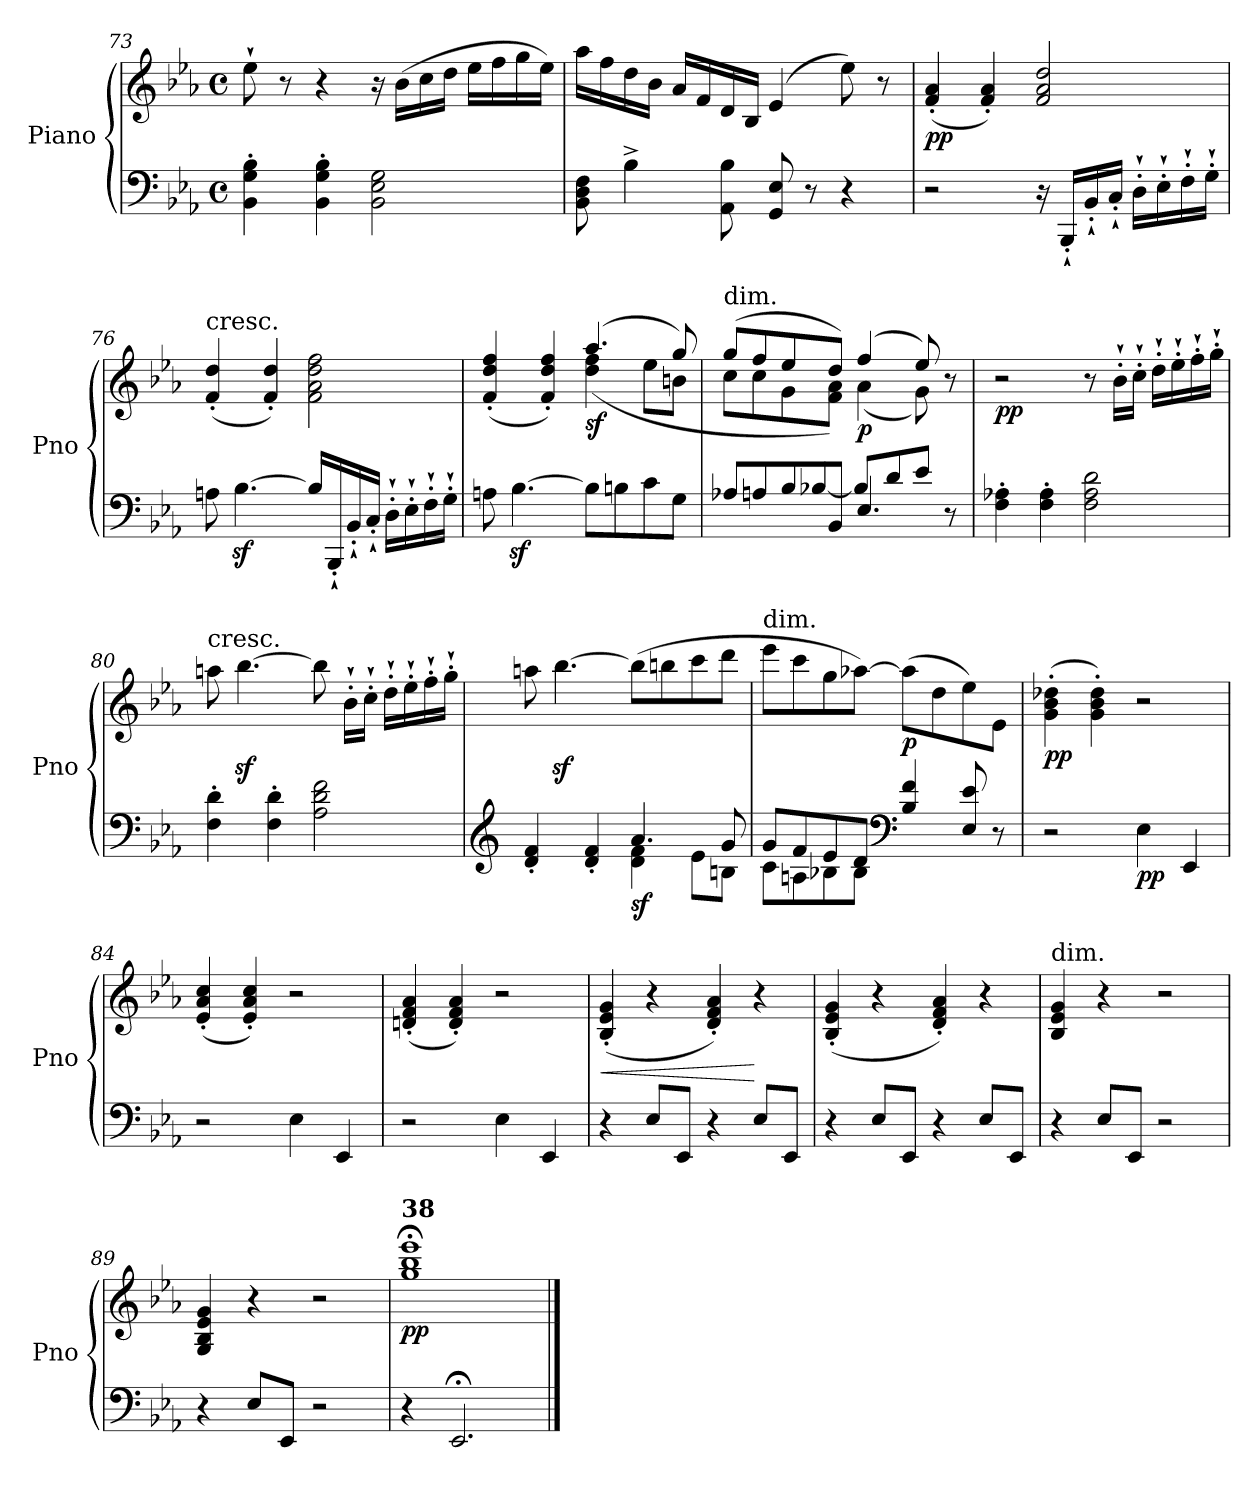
**kern	**kern	**dynam
*part1	*part1	*part1
*staff2	*staff1	*staff1/2
*I"Piano	*	*
*I'Pno	*	*
!!LO:LB:g=z
*clefF4	*clefG2	*
*k[b-e-a-]	*k[b-e-a-]	*
*E-:	*E-:	*
*M4/4	*M4/4	*
*met(c)	*met(c)	*
=73	=73	=73
4BB-\' 4G\' 4B-\'	8ee-`\	.
.	8r	.
4BB-\' 4G\' 4B-\'	4r	.
2BB-\ 2E-\ 2G\	16r	.
.	(>16b-\LL	.
.	16cc\	.
.	16dd\JJ	.
.	16ee-\LL	.
.	16ff\	.
.	16gg\	.
.	16ee-\JJ)	.
=74	=74	=74
8BB-\ 8D\ 8F\	16aa-\LL	.
.	16ff\	.
4B-^\	16dd\	.
.	16b-\JJ	.
.	16a-/LL	.
.	16f/	.
8AA-\ 8B-\	16d/	.
.	16B-/JJ	.
8GG/ 8E-/	(>4e-/	.
8r	.	.
4r	8ee-\)	.
.	8r	.
=75	=75	=75
!	!	!LO:DY:b
2r	(<4f/' 4a-/'	pp
.	4f/' 4a-/')	.
16r	2f/ 2a-/ 2dd/	.
16BBB-'`/LL	.	.
16BB-'`/	.	.
16C'`/JJ	.	.
16D'`\LL	.	.
16E-'`\	.	.
16F'`\	.	.
16G'`\JJ	.	.
=76	=76	=76
!	!LO:TX:a:t=cresc.	!
8An\	(<4f/' 4dd/'	.
[4.B-z<\	.	.
.	4f/' 4dd/')	.
16B-/LL]	2f\ 2a-\ 2dd\ 2ff\	.
16BBB-'`/	.	.
16BB-'`/	.	.
16C'`/JJ	.	.
16D'`\LL	.	.
16E-'`\	.	.
16F'`\	.	.
16G'`\JJ	.	.
!!LO:LB:g=z
=77	=77	=77
*	*^	*
8An\	(>4f/' 4dd/' 4ff/'	2ryy	.
[4.B-z<\	.	.	.
.	4f/' 4dd/' 4ff/')	.	.
!	!	!	!LO:DY:b
8B-\L]	(>4.aa-/	(<4dd\ 4ff\	sf
8Bn\	.	.	.
8c\	.	8ee-\L	.
8G\J	8gg/)	8bn\J	.
=78	=78	=78	=78
*^	*	*	*
!	!	!LO:TX:a:t=dim.	!	!
8A-X/L	4ryy	(>8gg/L	8cc\L	.
8An/	.	8ff/	8cc\	.
8B-/	[4B-X/	8ee-/	8g\	.
8BB-/J	.	8dd/J)	8f\ 8a-\J)	.
!	!	!	!	!LO:DY:b
4.E-/	8B-/L]	(>4ff/	(<4a-\	p
.	8d/	.	.	.
.	8e-/J	8ee-/)	8g\)	.
8r	8ryy	8r	8ryy	.
=79	=79	=79	=79	=79
!	!	!	!	!LO:DY:b
*v	*v	*	*	*
*	*v	*v	*
4F\' 4A-X\'	2r	pp
4F\' 4A-\'	.	.
2F\ 2A-\ 2d\	8r	.
.	16b-'`\LL	.
.	16cc'`\JJ	.
.	16dd'`\LL	.
.	16ee-'`\	.
.	16ff'`\	.
.	16gg'`\JJ	.
=80	=80	=80
!	!LO:TX:a:t=cresc.	!
4F\' 4d\'	8aan\	.
.	[4.bb-z<\	.
4F\' 4d\'	.	.
2A-\ 2d\ 2f\	8bb-\]	.
.	16b-'`\LL	.
.	16cc'`\JJ	.
.	16dd'`\LL	.
.	16ee-'`\	.
.	16ff'`\	.
.	16gg'`\JJ	.
!!LO:LB:g=z
=81	=81	=81
*clefG2	*	*
*^	*	*
4d/' 4f/'	2ryy	8aan\	.
.	.	[4.bb-z<\	.
4d/' 4f/'	.	.	.
!	!	!	!LO:DY:b=2
4.a-/	4d\ 4f\	(>8bb-\L]	sf
.	.	8bbn\	.
.	8e-\L	8ccc\	.
8g/	8Bn\J	8ddd\J	.
=82	=82	=82	=82
!	!	!LO:TX:a:t=dim.	!
8g/L	8c\L	8eee-\L	.
8f/	8An\	8ccc\	.
8e-/	8B-X\	8gg\	.
8d/J	8B-\J	[8aa-X\J)	.
*clefF4	*	*	*
!	!	!	!LO:DY:b
4B-/ 4f/	2ryy	(>8aa-\L]	p
.	.	8dd\	.
8E-/ 8e-/	.	8ee-\)	.
8r	.	8e-\J	.
*v	*v	*	*
=83	=83	=83
!	!	!LO:DY:b
2r	(>4g\' 4b-\' 4dd-X\'	pp
.	4g\' 4b-\' 4dd-\')	.
!	!	!LO:DY:b=2
4E-\	2r	pp
4EE-/	.	.
=84	=84	=84
2r	(<4e-/' 4a-/' 4cc/'	.
.	4e-/' 4a-/' 4cc/')	.
4E-\	2r	.
4EE-/	.	.
=85	=85	=85
2r	(<4dn/' 4f/' 4a-/'	.
.	4d/' 4f/' 4a-/')	.
4E-\	2r	.
4EE-/	.	.
=86	=86	=86
!	!	!LO:HP:b
4r	(<4B-/' 4e-/' 4g/'	<
8E-/L	4r	.
8EE-/J	.	.
4r	4d/' 4f/' 4a-/')	.
8E-/L	4r	[
8EE-/J	.	.
!!LO:PB:g=z
=87	=87	=87
4r	(<4B-/' 4e-/' 4g/'	.
8E-/L	4r	.
8EE-/J	.	.
4r	4d/' 4f/' 4a-/')	.
8E-/L	4r	.
8EE-/J	.	.
=88	=88	=88
!	!LO:TX:a:t=dim.	!
4r	4B-/ 4e-/ 4g/	.
8E-/L	4r	.
8EE-/J	.	.
2r	2r	.
=89	=89	=89
4r	4G/ 4B-/ 4e-/ 4g/	.
8E-/L	4r	.
8EE-/J	.	.
2r	2r	.
=90	=90	=90
!	!LO:TX:a:B:t=38	!
!	!	!LO:DY:b
4r	1gg;< 1bb-;< 1eee-;<	pp
2.EE-;</	.	.
==	==	==
*-	*-	*-
